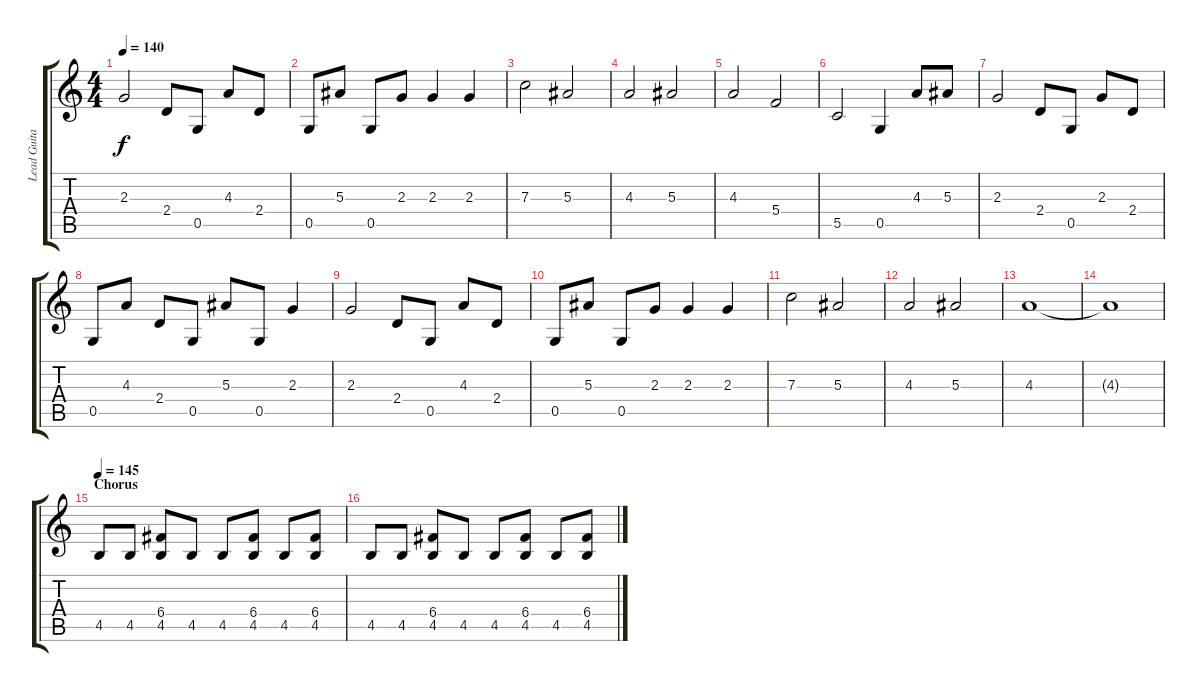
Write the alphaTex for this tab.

\track ("Lead Guitar" "Lead Guita") {instrument distortionguitar}
\staff {score tabs}
\tuning (D4 A3 F3 C3 G2 D2) {hide}
\ts (4 4)
\tempo 140
\clef g2
\ks c
2.3.2{dy f} 2.4.8 0.5.8 4.3.8 2.4.8 |
0.5.8 5.3.8 0.5.8 2.3.8 2.3.4 2.3.4 |
7.3.2 5.3.2 |
4.3.2 5.3.2 |
4.3.2 5.4.2 |
5.5.2 0.5.4 4.3.8 5.3.8 |
2.3.2{instrument electricguitarclean} 2.4.8 0.5.8 2.3.8 2.4.8 |
0.5.8 4.3.8 2.4.8 0.5.8 5.3.8 0.5.8 2.3.4 |
2.3.2 2.4.8 0.5.8 4.3.8 2.4.8 |
0.5.8 5.3.8 0.5.8 2.3.8 2.3.4 2.3.4 |
7.3.2 5.3.2 |
4.3.2 5.3.2 |
4.3.1 |
4.3{t}.1 |
\section ("" "Chorus")
\tempo 145
4.5.8{instrument distortionguitar} 4.5.8 (6.4 4.5).8 4.5.8 4.5.8 (6.4 4.5).8 4.5.8 (6.4 4.5).8 |
4.5.8 4.5.8 (6.4 4.5).8 4.5.8 4.5.8 (6.4 4.5).8 4.5.8 (6.4 4.5).8
